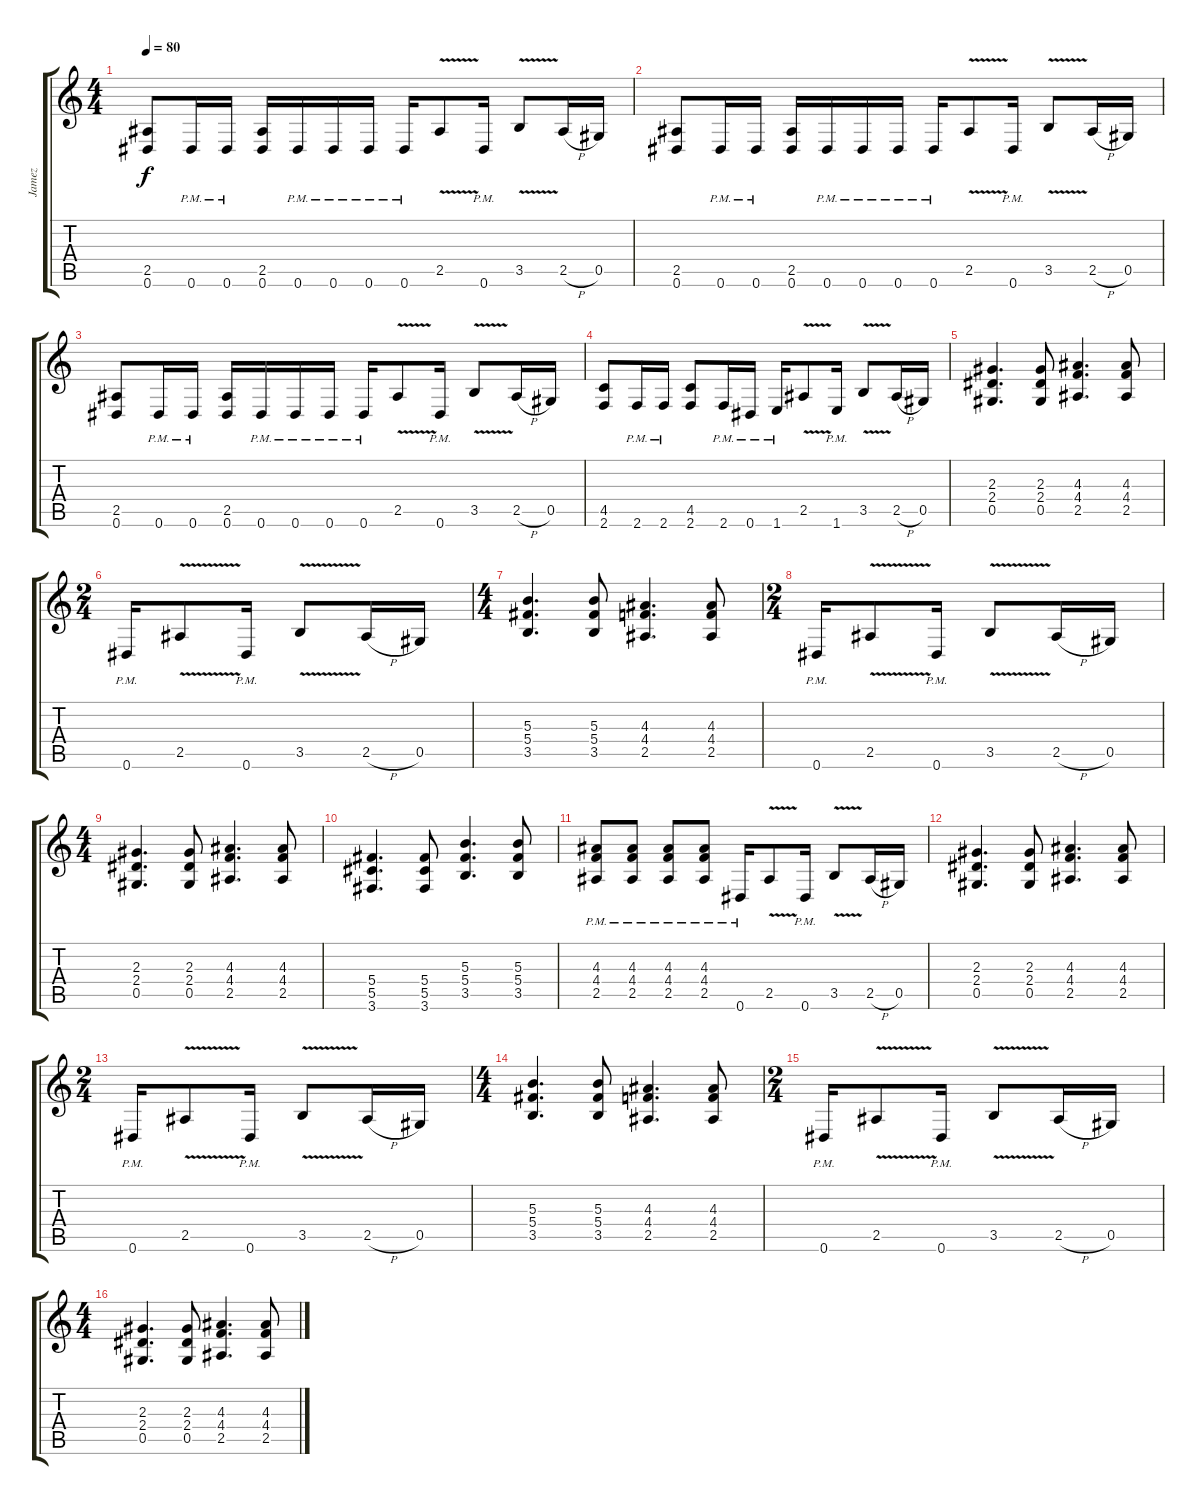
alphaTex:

\track ("Jamez" "Jamez") {instrument distortionguitar}
\staff {score tabs}
\tuning (Eb4 Bb3 Gb3 Db3 Ab2 Eb2) {hide}
\ts (4 4)
\tempo 80
\clef g2
\ks c
(2.5 0.6).8{dy f} 0.6{pm}.16 0.6{pm}.16 (2.5 0.6).16 0.6{pm}.16 0.6{pm}.16 0.6{pm}.16 0.6{pm}.16 2.5{v}.8 0.6{pm}.16 3.5{v}.8 2.5{h}.16 0.5.16 |
(2.5 0.6).8 0.6{pm}.16 0.6{pm}.16 (2.5 0.6).16 0.6{pm}.16 0.6{pm}.16 0.6{pm}.16 0.6{pm}.16 2.5{v}.8 0.6{pm}.16 3.5{v}.8 2.5{h}.16 0.5.16 |
(2.5 0.6).8 0.6{pm}.16 0.6{pm}.16 (2.5 0.6).16 0.6{pm}.16 0.6{pm}.16 0.6{pm}.16 0.6{pm}.16 2.5{v}.8 0.6{pm}.16 3.5{v}.8 2.5{h}.16 0.5.16 |
(4.5 2.6).8 2.6{pm}.16 2.6{pm}.16 (4.5 2.6).8 2.6{pm}.16 0.6{pm}.16 1.6{pm}.16 2.5{v}.8 1.6{pm}.16 3.5{v}.8 2.5{h}.16 0.5.16 |
(2.3 2.4 0.5).4{d} (2.3 2.4 0.5).8 (4.3 4.4 2.5).4{d} (4.3 4.4 2.5).8 |
\ts (2 4)
0.6{pm}.16 2.5{v}.8 0.6{pm}.16 3.5{v}.8 2.5{h}.16 0.5.16 |
\ts (4 4)
(5.3 5.4 3.5).4{d} (5.3 5.4 3.5).8 (4.3 4.4 2.5).4{d} (4.3 4.4 2.5).8 |
\ts (2 4)
0.6{pm}.16 2.5{v}.8 0.6{pm}.16 3.5{v}.8 2.5{h}.16 0.5.16 |
\ts (4 4)
(2.3 2.4 0.5).4{d} (2.3 2.4 0.5).8 (4.3 4.4 2.5).4{d} (4.3 4.4 2.5).8 |
(5.4 5.5 3.6).4{d} (5.4 5.5 3.6).8 (5.3 5.4 3.5).4{d} (5.3 5.4 3.5).8 |
(4.3{pm} 4.4{pm} 2.5{pm}).8 (4.3{pm} 4.4{pm} 2.5{pm}).8 (4.3{pm} 4.4{pm} 2.5{pm}).8 (4.3{pm} 4.4{pm} 2.5{pm}).8 0.6{pm}.16 2.5{v}.8 0.6{pm}.16 3.5{v}.8 2.5{h}.16 0.5.16 |
(2.3 2.4 0.5).4{d} (2.3 2.4 0.5).8 (4.3 4.4 2.5).4{d} (4.3 4.4 2.5).8 |
\ts (2 4)
0.6{pm}.16 2.5{v}.8 0.6{pm}.16 3.5{v}.8 2.5{h}.16 0.5.16 |
\ts (4 4)
(5.3 5.4 3.5).4{d} (5.3 5.4 3.5).8 (4.3 4.4 2.5).4{d} (4.3 4.4 2.5).8 |
\ts (2 4)
0.6{pm}.16 2.5{v}.8 0.6{pm}.16 3.5{v}.8 2.5{h}.16 0.5.16 |
\ts (4 4)
(2.3 2.4 0.5).4{d} (2.3 2.4 0.5).8 (4.3 4.4 2.5).4{d} (4.3 4.4 2.5).8
